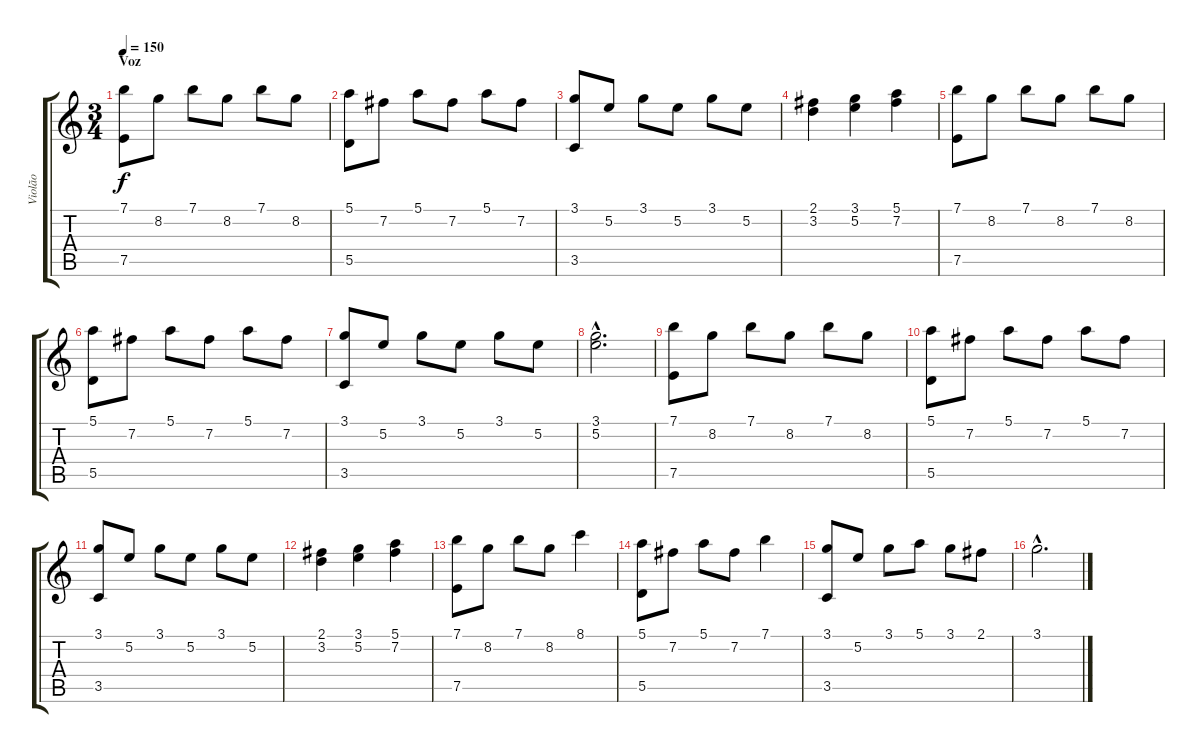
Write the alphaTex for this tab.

\track ("Violão" "Violão") {instrument acousticguitarnylon}
\staff {score tabs}
\tuning (E4 B3 G3 D3 A2 E2) {hide}
\ts (3 4)
\section ("" "Voz")
\tempo 150
\clef g2
\ks c
(7.1 7.5).8{dy f} 8.2.8 7.1.8 8.2.8 7.1.8 8.2.8 |
(5.1 5.5).8 7.2.8 5.1.8 7.2.8 5.1.8 7.2.8 |
(3.1 3.5).8 5.2.8 3.1.8 5.2.8 3.1.8 5.2.8 |
(2.1 3.2).4 (3.1 5.2).4 (5.1 7.2).4 |
(7.1 7.5).8 8.2.8 7.1.8 8.2.8 7.1.8 8.2.8 |
(5.1 5.5).8 7.2.8 5.1.8 7.2.8 5.1.8 7.2.8 |
(3.1 3.5).8 5.2.8 3.1.8 5.2.8 3.1.8 5.2.8 |
(3.1{hac} 5.2{hac}).2{d} |
(7.1 7.5).8 8.2.8 7.1.8 8.2.8 7.1.8 8.2.8 |
(5.1 5.5).8 7.2.8 5.1.8 7.2.8 5.1.8 7.2.8 |
(3.1 3.5).8 5.2.8 3.1.8 5.2.8 3.1.8 5.2.8 |
(2.1 3.2).4 (3.1 5.2).4 (5.1 7.2).4 |
(7.1 7.5).8 8.2.8 7.1.8 8.2.8 8.1.4 |
(5.1 5.5).8 7.2.8 5.1.8 7.2.8 7.1.4 |
(3.1 3.5).8 5.2.8 3.1.8 5.1.8 3.1.8 2.1.8 |
3.1{hac}.2{d}
